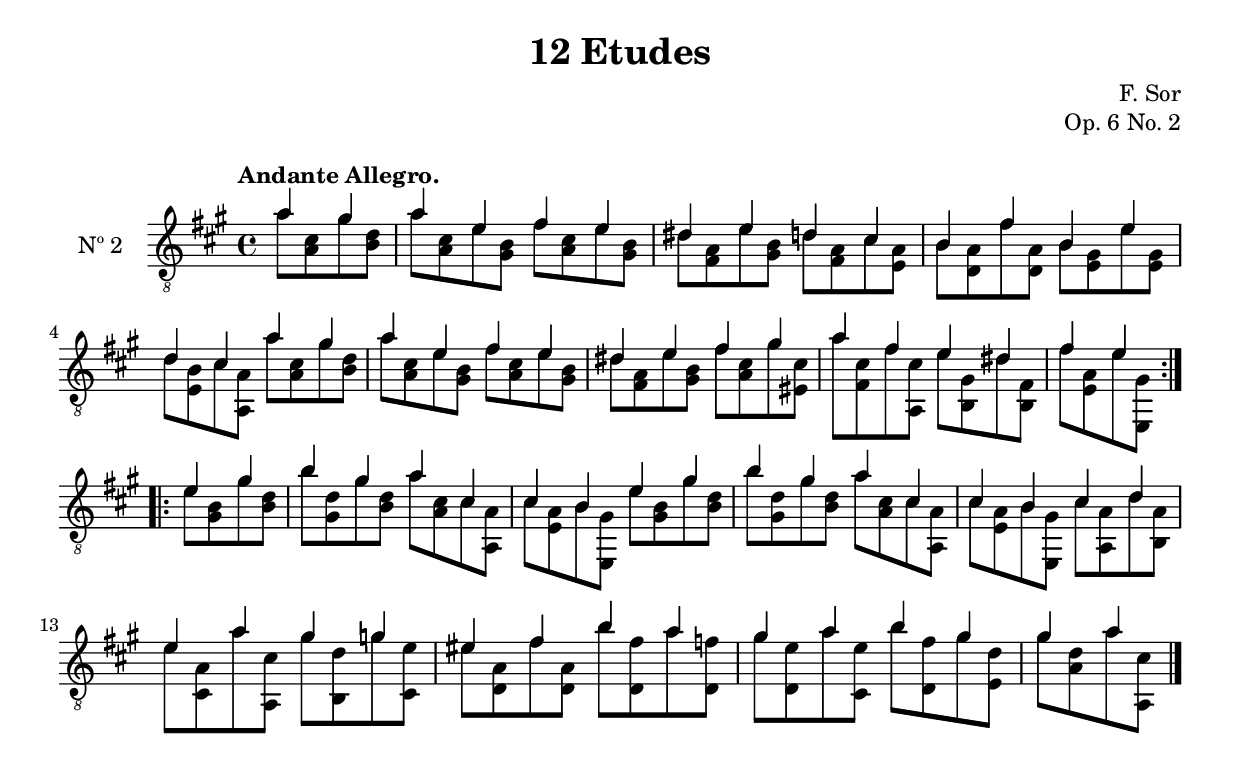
\version "2.19.35"

\header {
  title = "12 Etudes"
  composer = "F. Sor"
  opus = "Op. 6 No. 2"
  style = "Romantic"
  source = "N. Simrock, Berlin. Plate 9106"
  date = "c.1889"
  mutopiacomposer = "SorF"
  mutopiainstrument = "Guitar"
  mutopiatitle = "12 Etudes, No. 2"
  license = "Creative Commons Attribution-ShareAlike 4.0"
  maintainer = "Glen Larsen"
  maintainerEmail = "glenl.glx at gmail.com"
}

\paper {
  % add space between composer/opus markup and first staff
  markup-system-spacing #'padding = #3
  % add a little space between composer and opus
  markup-markup-spacing #'padding = #1.2
  top-margin = #8
  bottom-margin = #12
%  system-count = #8
}

mbreak = { \break }
global = {
  \time 4/4
  \key a \major
}

upperVoice = \fixed c' {
  \voiceOne
  \set fingeringOrientations = #'(up)
  \override Fingering.add-stem-support = ##t

  \repeat volta 2 {
    \partial 2 { a4 gis4 } |
    a4 e fis e |
    dis4 e d cis |
    b,4 fis b, e |

    \mbreak
    d4 cis a gis |
    a4 e fis e |
    dis4 e fis gis |
    a4 fis e dis |
    fis4 e
  }
  \mbreak
  \repeat volta 2 {
    e gis |
    b4 gis a cis |
    cis4 b, e gis |
    b4 gis a cis |
    cis4 b, cis d |

    \mbreak
    e4 a gis g |
    eis4 fis b a |
    gis4 a b gis |
    gis4 a
  }

  \bar "|."
}

lowerVoice = \fixed c {
  \voiceTwo
  \set fingeringOrientations = #'(down)
  \override Fingering.add-stem-support = ##t

  \partial 2 { a'8 <a cis'> gis' <b d'> } |
  a'8 <a cis'> e' <gis b> fis' <a cis'> e' <gis b> |
  dis'8 <fis a> e' <gis b> d' <fis a> cis' <e a> |
  b8 <d a> fis' <d a> b<e gis> e' <e gis> |

  d'8 <e b> cis' <a, a> a' <a cis'> gis' <b d'> |
  a'8 <a cis'> e' <gis b> fis' <a cis'> e' <gis b> |
  dis'8 <fis a> e' <gis b> fis' <a cis'> gis' <eis cis'> |
  a'8 <fis cis'> fis' <a, cis'> e' <b, gis> dis' <b, fis> |
  fis'8 <e a> e' <e, gis>

  e'8 <gis b> gis' <b d'> |
  b'8 <gis d'> gis' <b d'> a' <a cis'> cis' <a, a> |
  cis'8 <e a> b <e, gis> e' <gis b> gis' <b d'> |
  b'8 <gis d'> gis' <b d'> a' <a cis'> cis' <a, a> |
  cis'8 <e a> b <e, gis> cis' <a, a> d' <b, a> |

  e'8 <cis a> a' <a, cis'> gis' <b, d'> g' <cis e'> |
  eis'8 <d a> fis' <d a> b' <d fis'> a' <d f'> |
  gis'8 <d e'> a' <cis e'> b' <d fis'> gis' <e d'> |
  gis' <a d'> a' <a, cis'>
}

\score {
  <<
    \new Staff = "Guitar" \with {
      midiInstrument = #"acoustic guitar (nylon)"
      instrumentName = #"Nº 2"
      \mergeDifferentlyDottedOn
      \mergeDifferentlyHeadedOn
%      \override StringNumber #'stencil = ##f
    } <<
      \global
      \clef "treble_8"
      \tempo "Andante Allegro."
      \context Voice = "upperVoice" \upperVoice
      \context Voice = "lowerVoice" \lowerVoice
    >>
%{
    % tabs are not completely developed
    \new TabStaff = "Guitar tabs" \with {
      restrainOpenStrings = ##t
    } <<
      \clef "moderntab"
      \global
      \context TabVoice = "upperVoice" \upperVoice
      \context TabVoice = "lowerVoice" \lowerVoice
    >>
%}
  >>
  \layout {}
  \midi {
    \context { \TabStaff \remove "Staff_performer" }
    \tempo 4 = 90
  }
}
